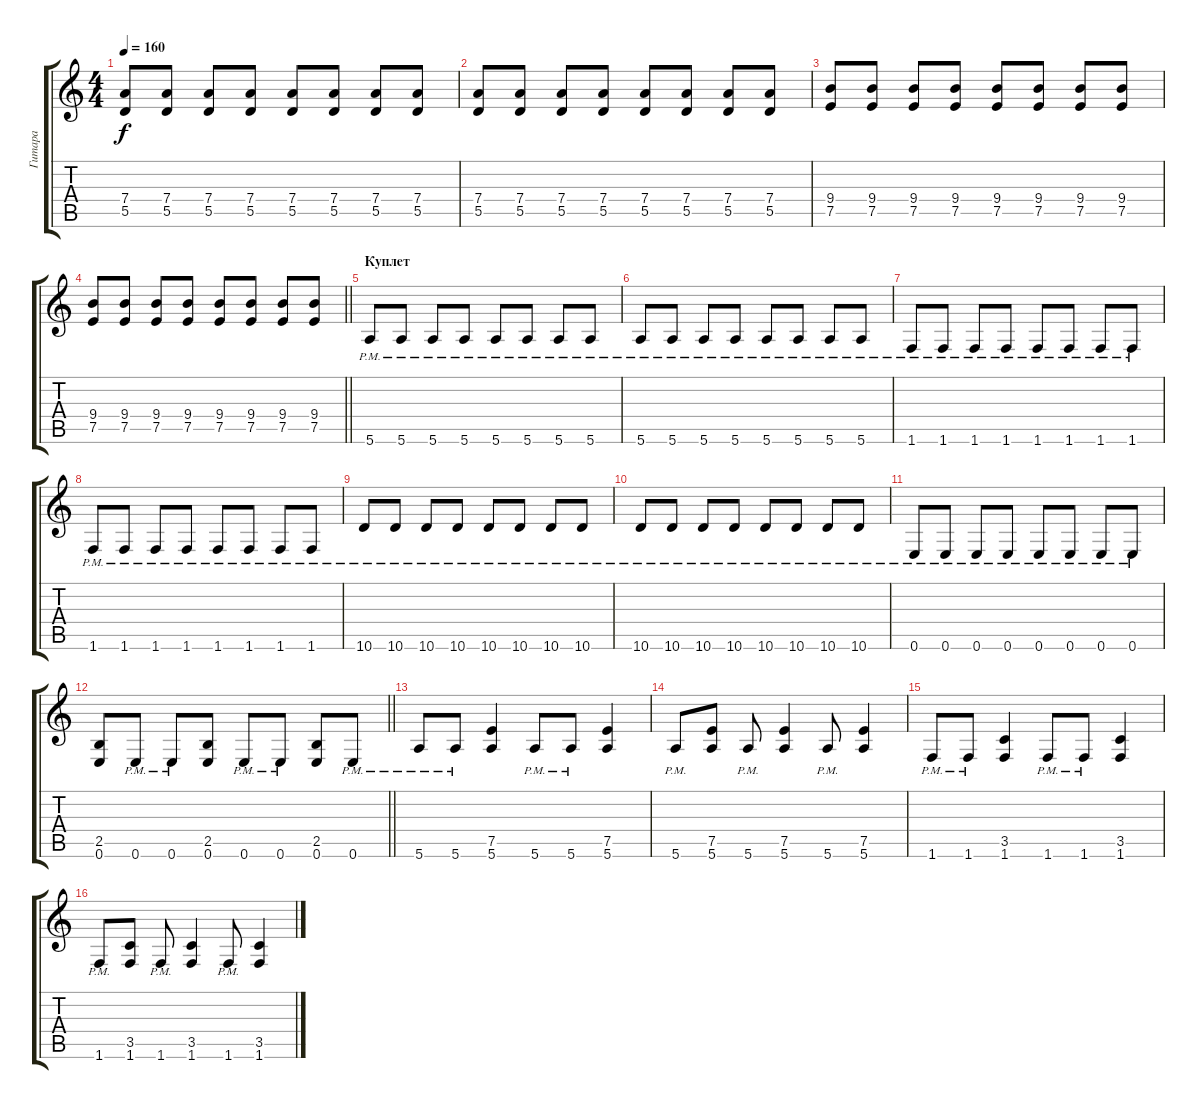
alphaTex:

\track ("Гитара" "Гитара") {instrument distortionguitar}
\staff {score tabs}
\tuning (E4 B3 G3 D3 A2 E2) {hide}
\ts (4 4)
\tempo 160
\clef g2
\ks c
(7.4 5.5).8{dy f} (7.4 5.5).8 (7.4 5.5).8 (7.4 5.5).8 (7.4 5.5).8 (7.4 5.5).8 (7.4 5.5).8 (7.4 5.5).8 |
(7.4 5.5).8 (7.4 5.5).8 (7.4 5.5).8 (7.4 5.5).8 (7.4 5.5).8 (7.4 5.5).8 (7.4 5.5).8 (7.4 5.5).8 |
(9.4 7.5).8 (9.4 7.5).8 (9.4 7.5).8 (9.4 7.5).8 (9.4 7.5).8 (9.4 7.5).8 (9.4 7.5).8 (9.4 7.5).8 |
\barLineRight lightlight
(9.4 7.5).8 (9.4 7.5).8 (9.4 7.5).8 (9.4 7.5).8 (9.4 7.5).8 (9.4 7.5).8 (9.4 7.5).8 (9.4 7.5).8 |
\section ("" "Куплет")
5.6{pm}.8 5.6{pm}.8 5.6{pm}.8 5.6{pm}.8 5.6{pm}.8 5.6{pm}.8 5.6{pm}.8 5.6{pm}.8 |
5.6{pm}.8 5.6{pm}.8 5.6{pm}.8 5.6{pm}.8 5.6{pm}.8 5.6{pm}.8 5.6{pm}.8 5.6{pm}.8 |
1.6{pm}.8 1.6{pm}.8 1.6{pm}.8 1.6{pm}.8 1.6{pm}.8 1.6{pm}.8 1.6{pm}.8 1.6{pm}.8 |
1.6{pm}.8 1.6{pm}.8 1.6{pm}.8 1.6{pm}.8 1.6{pm}.8 1.6{pm}.8 1.6{pm}.8 1.6{pm}.8 |
10.6{pm}.8 10.6{pm}.8 10.6{pm}.8 10.6{pm}.8 10.6{pm}.8 10.6{pm}.8 10.6{pm}.8 10.6{pm}.8 |
10.6{pm}.8 10.6{pm}.8 10.6{pm}.8 10.6{pm}.8 10.6{pm}.8 10.6{pm}.8 10.6{pm}.8 10.6{pm}.8 |
0.6{pm}.8 0.6{pm}.8 0.6{pm}.8 0.6{pm}.8 0.6{pm}.8 0.6{pm}.8 0.6{pm}.8 0.6{pm}.8 |
\barLineRight lightlight
(2.5 0.6).8 0.6{pm}.8 0.6{pm}.8 (2.5 0.6).8 0.6{pm}.8 0.6{pm}.8 (2.5 0.6).8 0.6{pm}.8 |
\section ("" " ")
5.6{pm}.8 5.6{pm}.8 (7.5 5.6).4 5.6{pm}.8 5.6{pm}.8 (7.5 5.6).4 |
5.6{pm}.8 (7.5 5.6).8 5.6{pm}.8 (7.5 5.6).4 5.6{pm}.8 (7.5 5.6).4 |
1.6{pm}.8 1.6{pm}.8 (3.5 1.6).4 1.6{pm}.8 1.6{pm}.8 (3.5 1.6).4 |
1.6{pm}.8 (3.5 1.6).8 1.6{pm}.8 (3.5 1.6).4 1.6{pm}.8 (3.5 1.6).4
